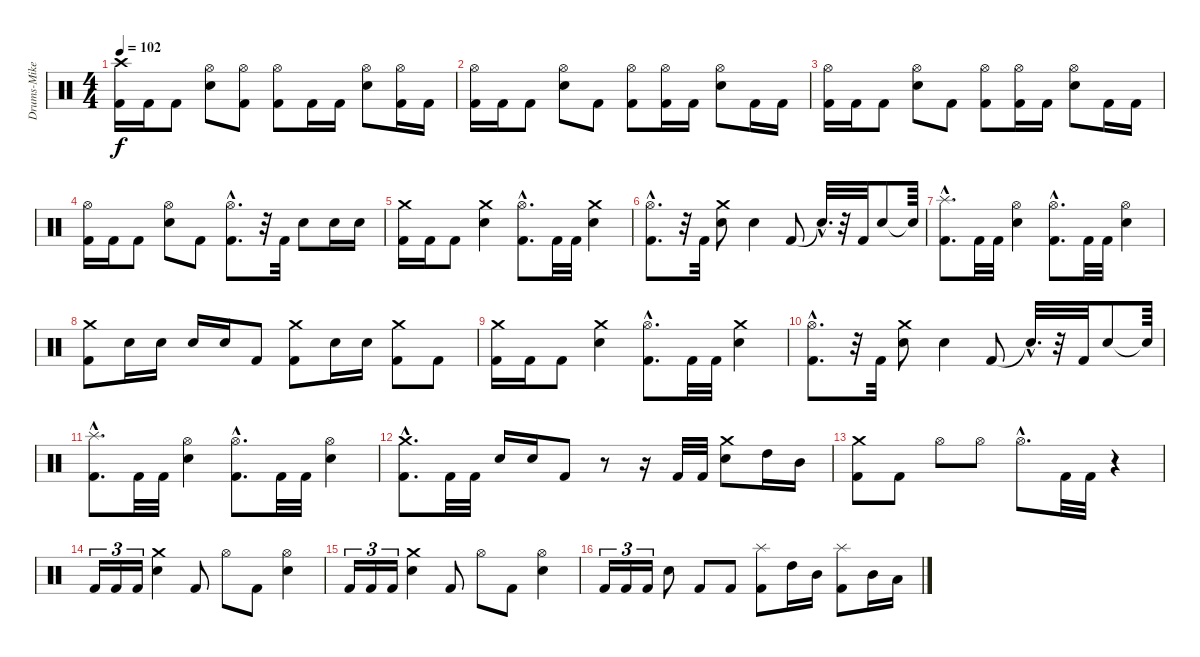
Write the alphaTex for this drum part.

\track ("Drums-Mike Portnoy" "Drums-Mike") {instrument percussion}
\staff {score}
\articulation defaults
\ts (4 4)
\tempo 102
\clef neutral
\ks c
("Kick (hit) 2" "Crash high (hit)").16{dy f} "Kick (hit) 2".16 "Kick (hit) 2".8 ("Hi-Hat (open)" "Electric Snare (hit)").8 ("Kick (hit) 2" "Hi-Hat (open)").8 ("Kick (hit) 2" "Hi-Hat (open)").8 "Kick (hit) 2".16 "Kick (hit) 2".16 ("Hi-Hat (open)" "Electric Snare (hit)").8 ("Kick (hit) 2" "Hi-Hat (open)").16 "Kick (hit) 2".16 |
("Kick (hit) 2" "Hi-Hat (open)").16 "Kick (hit) 2".16 "Kick (hit) 2".8 ("Hi-Hat (open)" "Electric Snare (hit)").8 "Kick (hit) 2".8 ("Kick (hit) 2" "Hi-Hat (open)").8 ("Kick (hit) 2" "Hi-Hat (open)").16 "Kick (hit) 2".16 ("Hi-Hat (open)" "Electric Snare (hit)").8 "Kick (hit) 2".16 "Kick (hit) 2".16 |
("Kick (hit) 2" "Hi-Hat (open)").16 "Kick (hit) 2".16 "Kick (hit) 2".8 ("Hi-Hat (open)" "Electric Snare (hit)").8 "Kick (hit) 2".8 ("Kick (hit) 2" "Hi-Hat (open)").8 ("Kick (hit) 2" "Hi-Hat (open)").16 "Kick (hit) 2".16 ("Hi-Hat (open)" "Electric Snare (hit)").8 "Kick (hit) 2".16 "Kick (hit) 2".16 |
("Kick (hit) 2" "Hi-Hat (open)").16 "Kick (hit) 2".16 "Kick (hit) 2".8 ("Hi-Hat (open)" "Electric Snare (hit)").8 "Kick (hit) 2".8 ("Kick (hit) 2"{hac} "Hi-Hat (open)"{hac}).8{d} r.32 "Kick (hit) 2".32 "Electric Snare (hit)".8 "Electric Snare (hit)".16 "Electric Snare (hit)".16 |
("Kick (hit) 2" "Crash medium (hit)").16 "Kick (hit) 2".16 "Kick (hit) 2".8 ("Electric Snare (hit)" "Crash medium (hit)").4 ("Kick (hit) 2"{hac} "Hi-Hat (open)"{hac}).8{d} "Kick (hit) 2".32 "Kick (hit) 2".32 ("Electric Snare (hit)" "Crash medium (hit)").4 |
("Kick (hit) 2"{hac} "Hi-Hat (open)"{hac}).8{d} r.32 "Kick (hit) 2".32 ("Electric Snare (hit)" "Crash medium (hit)").8 "Electric Snare (hit)".4 "Kick (hit) 2".8 "Snare (hit)"{hac t}.32{d} r.32 "Kick (hit) 2".32 "Electric Snare (hit)".8 "Snare (hit)"{t}.64 |
("Kick (hit) 2"{hac} "Splash (hit)"{hac}).8{d} "Kick (hit) 2".32 "Kick (hit) 2".32 ("Hi-Hat (open)" "Electric Snare (hit)").4 ("Kick (hit) 2"{hac} "Hi-Hat (open)"{hac}).8{d} "Kick (hit) 2".32 "Kick (hit) 2".32 ("Hi-Hat (open)" "Electric Snare (hit)").4 |
("Kick (hit) 2" "Crash medium (hit)").8 "Electric Snare (hit)".16 "Electric Snare (hit)".16 "Electric Snare (hit)".16 "Electric Snare (hit)".16 "Kick (hit) 2".8 ("Kick (hit) 2" "Crash medium (hit)").8 "Electric Snare (hit)".16 "Electric Snare (hit)".16 ("Kick (hit) 2" "Crash medium (hit)").8 "Kick (hit) 2".8 |
("Kick (hit) 2" "Crash medium (hit)").16 "Kick (hit) 2".16 "Kick (hit) 2".8 ("Electric Snare (hit)" "Crash medium (hit)").4 ("Kick (hit) 2"{hac} "Hi-Hat (open)"{hac}).8{d} "Kick (hit) 2".32 "Kick (hit) 2".32 ("Electric Snare (hit)" "Crash medium (hit)").4 |
("Kick (hit) 2"{hac} "Hi-Hat (open)"{hac}).8{d} r.32 "Kick (hit) 2".32 ("Electric Snare (hit)" "Crash medium (hit)").8 "Electric Snare (hit)".4 "Kick (hit) 2".8 "Snare (hit)"{hac t}.32{d} r.32 "Kick (hit) 2".32 "Electric Snare (hit)".8 "Snare (hit)"{t}.64 |
("Kick (hit) 2"{hac} "Splash (hit)"{hac}).8{d} "Kick (hit) 2".32 "Kick (hit) 2".32 ("Hi-Hat (open)" "Electric Snare (hit)").4 ("Kick (hit) 2"{hac} "Hi-Hat (open)"{hac}).8{d} "Kick (hit) 2".32 "Kick (hit) 2".32 ("Hi-Hat (open)" "Electric Snare (hit)").4 |
("Kick (hit) 2"{hac} "Crash medium (hit)"{hac}).8{d} "Kick (hit) 2".32 "Kick (hit) 2".32 "Electric Snare (hit)".16 "Electric Snare (hit)".16 "Kick (hit) 2".8 r.8 r.16 "Kick (hit) 2".32 "Kick (hit) 2".32 ("Electric Snare (hit)" "Crash medium (hit)").8 "High Tom (hit)".16 "Mid Tom (hit)".16 |
("Kick (hit) 2" "Crash medium (hit)").8 "Kick (hit) 2".8 "Hi-Hat (open)".8 "Hi-Hat (open)".8 "Hi-Hat (open)"{hac}.8{d} "Kick (hit) 2".32 "Kick (hit) 2".32 r.4 |
"Kick (hit) 2".16{tu (3 2)} "Kick (hit) 2".16{tu (3 2)} "Kick (hit) 2".16{tu (3 2)} ("Electric Snare (hit)" "Crash medium (hit)").4 "Kick (hit) 2".8 "Hi-Hat (open)".8 "Kick (hit) 2".8 ("Hi-Hat (open)" "Electric Snare (hit)").4 |
"Kick (hit) 2".16{tu (3 2)} "Kick (hit) 2".16{tu (3 2)} "Kick (hit) 2".16{tu (3 2)} ("Electric Snare (hit)" "Crash medium (hit)").4 "Kick (hit) 2".8 "Hi-Hat (open)".8 "Kick (hit) 2".8 ("Hi-Hat (open)" "Electric Snare (hit)").4 |
"Kick (hit) 2".16{tu (3 2)} "Kick (hit) 2".16{tu (3 2)} "Kick (hit) 2".16{tu (3 2)} "Electric Snare (hit)".8 "Kick (hit) 2".8 "Kick (hit) 2".8 ("Kick (hit) 2" "Splash (hit)").8 "High Tom (hit)".16 "Mid Tom (hit)".16 ("Kick (hit) 2" "Splash (hit)").8 "Mid Tom (hit)".16 "Low Tom (hit)".16
